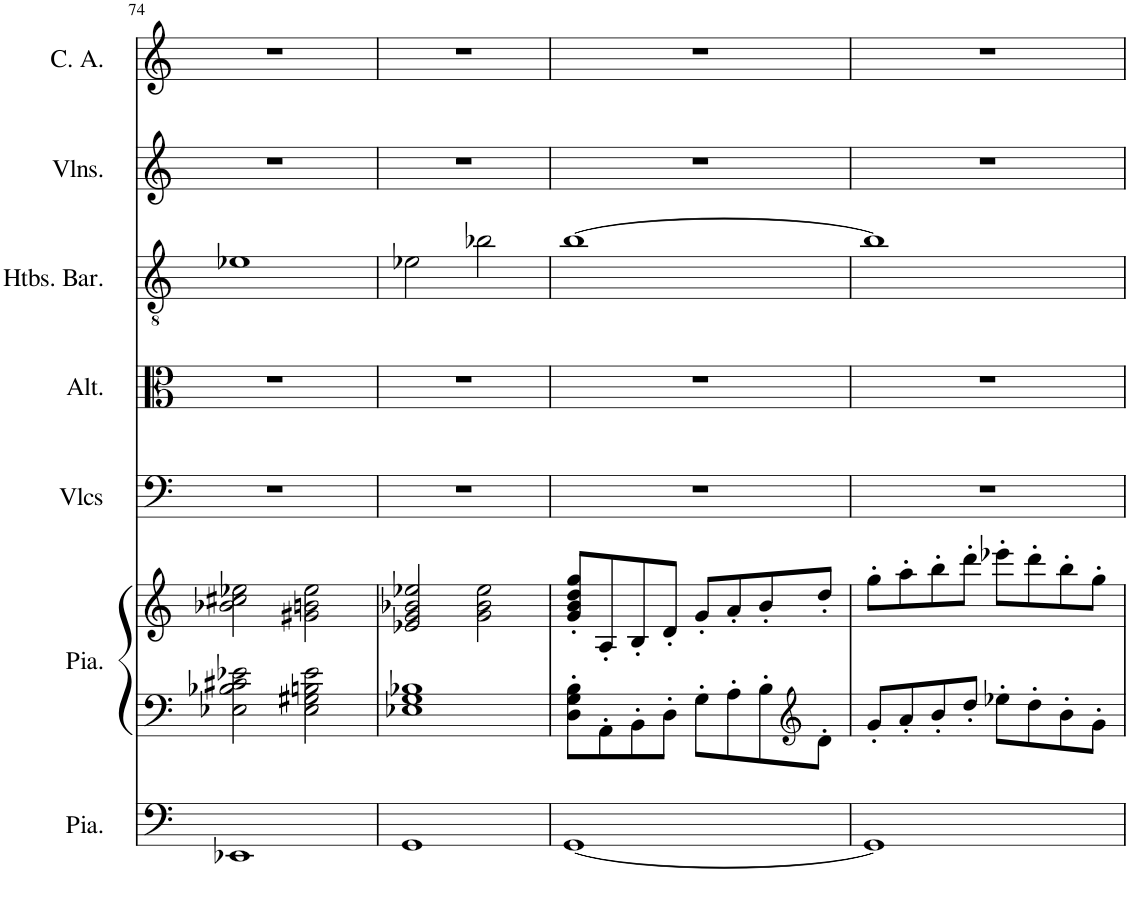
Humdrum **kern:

**kern	**kern	**kern	**kern	**kern	**kern	**kern	**kern
*part7	*part6	*part6	*part5	*part4	*part3	*part2	*part1
*staff8	*staff7	*staff6	*staff5	*staff4	*staff3	*staff2	*staff1
*I"Piano, Pedals	*I"Piano, Organ	*	*I"Violoncelles, Bass	*I"Altos, Tenor	*I"Hautbois Baryton, Alto	*I"Violons, Soprano	*I"Cor anglais, Baritone solo
*I'Pia.	*I'Pia.	*	*I'Vlcs	*I'Alt.	*I'Htbs. Bar.	*I'Vlns.	*I'C. A.
!!LO:PB:g=z
*clefF4	*clefF4	*clefG2	*clefF4	*clefC3	*clefGv2	*clefG2	*clefG2
*	*	*	*	*	*	*	*Trd4c7
*k[]	*k[]	*k[]	*k[]	*k[]	*k[]	*k[]	*k[]
*M4/4	*M4/4	*M4/4	*M4/4	*M4/4	*M4/4	*M4/4	*M4/4
=74	=74	=74	=74	=74	=74	=74	=74
1EE-X	2E-X\ 2B-X\ 2c#X\ 2e-X\	2b-X\ 2cc#X\ 2ee-X\	1r	1r	1e-X	1r	1r
.	2E-\ 2G#X\ 2Bn\ 2e-\	2g#X\ 2bn\ 2ee-\	.	.	.	.	.
=75	=75	=75	=75	=75	=75	=75	=75
1GG	1E-X 1G 1B-X	2e-X/ 2g/ 2b-X/ 2ee-X/	1r	1r	2e-X\	1r	1r
.	.	2g\ 2b-\ 2ee-\	.	.	2b-X\	.	.
=76	=76	=76	=76	=76	=76	=76	=76
[1GG	8D\' 8G\' 8B\'L	8g/' 8b/' 8dd/' 8gg/'L	1r	1r	[1b	1r	1r
.	8AA'\	8A'/	.	.	.	.	.
.	8BB'\	8B'/	.	.	.	.	.
.	8D'\J	8d'/J	.	.	.	.	.
.	8G'\L	8g'/L	.	.	.	.	.
.	8A'\	8a'/	.	.	.	.	.
.	8B'\	8b'/	.	.	.	.	.
*	*clefG2	*	*	*	*	*	*
.	8d'\J	8dd'/J	.	.	.	.	.
=77	=77	=77	=77	=77	=77	=77	=77
1GG]	8g'/L	8gg'\L	1r	1r	1b]	1r	1r
.	8a'/	8aa'\	.	.	.	.	.
.	8b'/	8bb'\	.	.	.	.	.
.	8dd'/J	8ddd'\J	.	.	.	.	.
.	8ee-X'\L	8eee-X'\L	.	.	.	.	.
.	8dd'\	8ddd'\	.	.	.	.	.
.	8b'\	8bb'\	.	.	.	.	.
.	8g'\J	8gg'\J	.	.	.	.	.
=	=	=	=	=	=	=	=
*-	*-	*-	*-	*-	*-	*-	*-
